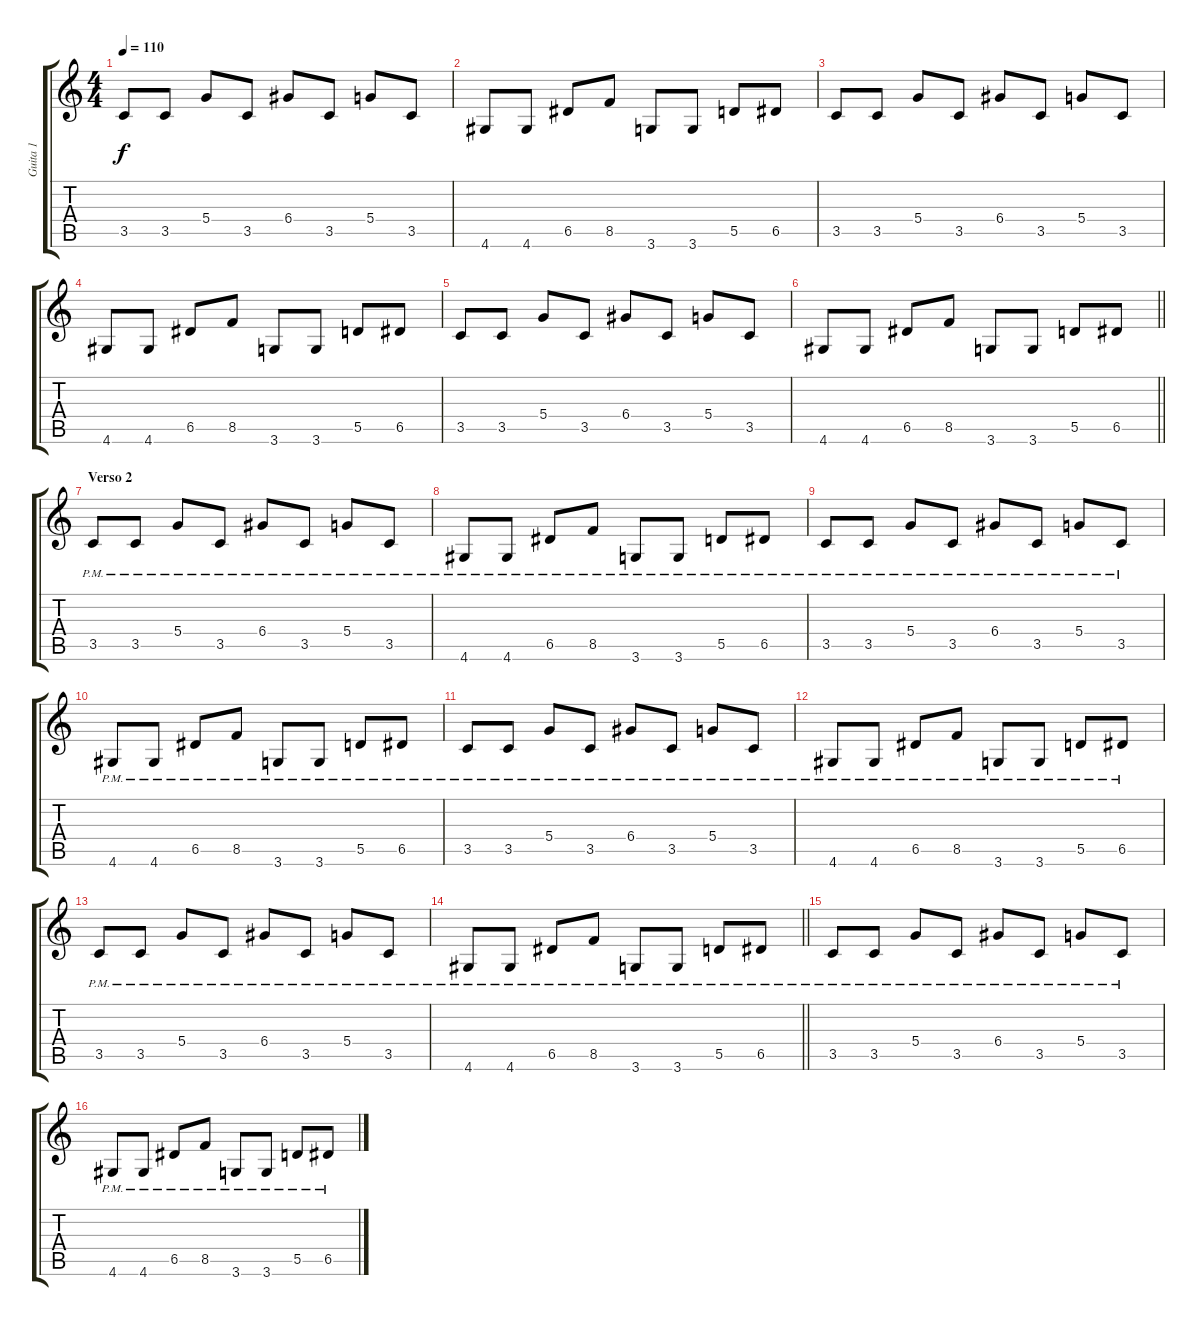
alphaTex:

\track ("Guita 1" "Guita 1") {instrument distortionguitar}
\staff {score tabs}
\tuning (E4 B3 G3 D3 A2 E2) {hide}
\ts (4 4)
\tempo 110
\clef g2
\ks c
3.5.8{dy f} 3.5.8 5.4.8 3.5.8 6.4.8 3.5.8 5.4.8 3.5.8 |
4.6.8 4.6.8 6.5.8 8.5.8 3.6.8 3.6.8 5.5.8 6.5.8 |
3.5.8 3.5.8 5.4.8 3.5.8 6.4.8 3.5.8 5.4.8 3.5.8 |
4.6.8 4.6.8 6.5.8 8.5.8 3.6.8 3.6.8 5.5.8 6.5.8 |
3.5.8 3.5.8 5.4.8 3.5.8 6.4.8 3.5.8 5.4.8 3.5.8 |
\barLineRight lightlight
4.6.8 4.6.8 6.5.8 8.5.8 3.6.8 3.6.8 5.5.8 6.5.8 |
\section ("" "Verso 2")
3.5{pm}.8 3.5{pm}.8 5.4{pm}.8 3.5{pm}.8 6.4{pm}.8 3.5{pm}.8 5.4{pm}.8 3.5{pm}.8 |
4.6{pm}.8 4.6{pm}.8 6.5{pm}.8 8.5{pm}.8 3.6{pm}.8 3.6{pm}.8 5.5{pm}.8 6.5{pm}.8 |
3.5{pm}.8 3.5{pm}.8 5.4{pm}.8 3.5{pm}.8 6.4{pm}.8 3.5{pm}.8 5.4{pm}.8 3.5{pm}.8 |
4.6{pm}.8 4.6{pm}.8 6.5{pm}.8 8.5{pm}.8 3.6{pm}.8 3.6{pm}.8 5.5{pm}.8 6.5{pm}.8 |
3.5{pm}.8 3.5{pm}.8 5.4{pm}.8 3.5{pm}.8 6.4{pm}.8 3.5{pm}.8 5.4{pm}.8 3.5{pm}.8 |
4.6{pm}.8 4.6{pm}.8 6.5{pm}.8 8.5{pm}.8 3.6{pm}.8 3.6{pm}.8 5.5{pm}.8 6.5{pm}.8 |
3.5{pm}.8 3.5{pm}.8 5.4{pm}.8 3.5{pm}.8 6.4{pm}.8 3.5{pm}.8 5.4{pm}.8 3.5{pm}.8 |
\barLineRight lightlight
4.6{pm}.8 4.6{pm}.8 6.5{pm}.8 8.5{pm}.8 3.6{pm}.8 3.6{pm}.8 5.5{pm}.8 6.5{pm}.8 |
3.5{pm}.8 3.5{pm}.8 5.4{pm}.8 3.5{pm}.8 6.4{pm}.8 3.5{pm}.8 5.4{pm}.8 3.5{pm}.8 |
4.6{pm}.8 4.6{pm}.8 6.5{pm}.8 8.5{pm}.8 3.6{pm}.8 3.6{pm}.8 5.5{pm}.8 6.5{pm}.8
